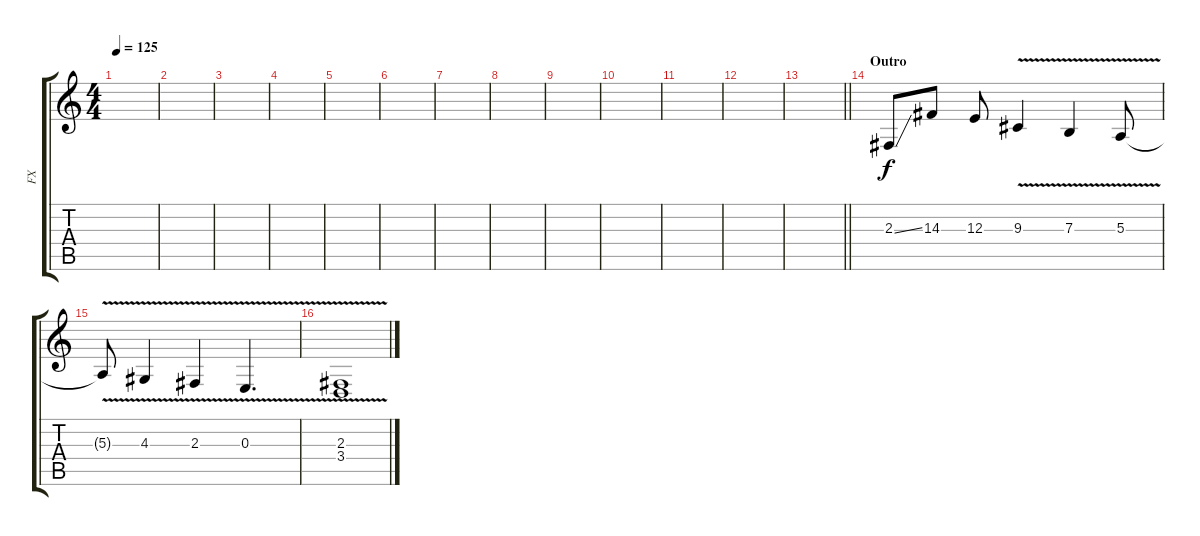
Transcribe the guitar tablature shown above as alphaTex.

\track ("FX" "FX") {instrument lead1square}
\staff {score tabs}
\tuning (Db4 Ab3 E3 B2 Gb2 B1) {hide}
\ts (4 4)
\tempo 125
\clef g2
\ks c
|
|
|
|
|
|
|
|
|
|
|
|
\barLineRight lightlight
|
\section ("" "Outro")
2.3{ss}.8{volume 12 balance 12 instrument lead1square} 14.3.8 12.3.8 9.3{v}.4 7.3{v}.4 5.3{v}.8 |
5.3{t}.8 4.3{v}.4 2.3{v}.4 0.3{v}.4{d} |
(2.3{v} 3.4{v}).1{volume 5}
